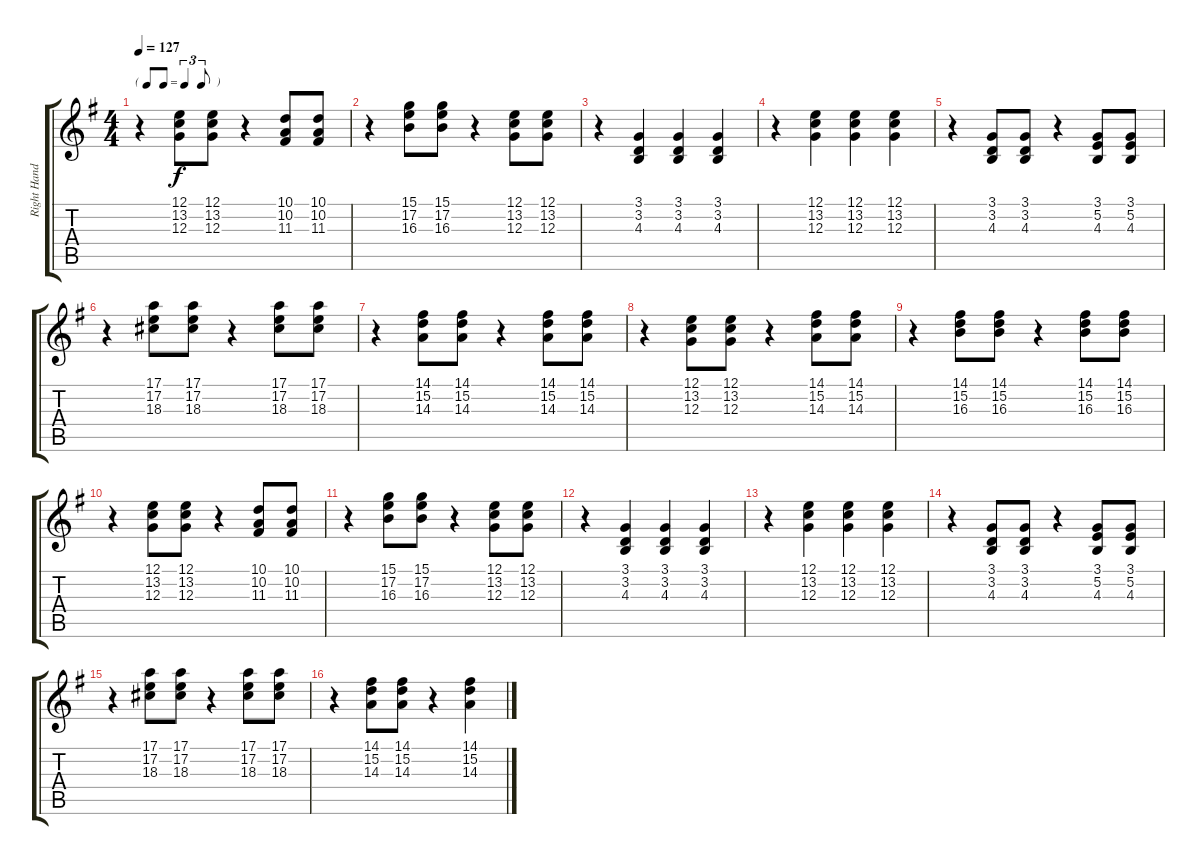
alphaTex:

\track ("Right Hand" "Right Hand") {instrument electricgrandpiano}
\staff {score tabs}
\tuning (E4 B3 G3 D3 A2 E2) {hide}
\ts (4 4)
\tf triplet8th
\tempo 127
\clef g2
\ks g
r.4{dy f} (12.1 13.2 12.3).8 (12.1 13.2 12.3).8 r.4 (10.1 10.2 11.3).8 (10.1 10.2 11.3).8 |
r.4 (15.1 17.2 16.3).8 (15.1 17.2 16.3).8 r.4 (12.1 13.2 12.3).8 (12.1 13.2 12.3).8 |
r.4 (3.1 3.2 4.3).4 (3.1 3.2 4.3).4 (3.1 3.2 4.3).4 |
r.4 (12.1 13.2 12.3).4 (12.1 13.2 12.3).4 (12.1 13.2 12.3).4 |
r.4 (3.1 3.2 4.3).8 (3.1 3.2 4.3).8 r.4 (3.1 5.2 4.3).8 (3.1 5.2 4.3).8 |
r.4 (17.1 17.2 18.3).8 (17.1 17.2 18.3).8 r.4 (17.1 17.2 18.3).8 (17.1 17.2 18.3).8 |
r.4 (14.1 15.2 14.3).8 (14.1 15.2 14.3).8 r.4 (14.1 15.2 14.3).8 (14.1 15.2 14.3).8 |
r.4 (12.1 13.2 12.3).8 (12.1 13.2 12.3).8 r.4 (14.1 15.2 14.3).8 (14.1 15.2 14.3).8 |
r.4 (14.1 15.2 16.3).8 (14.1 15.2 16.3).8 r.4 (14.1 15.2 16.3).8 (14.1 15.2 16.3).8 |
r.4 (12.1 13.2 12.3).8 (12.1 13.2 12.3).8 r.4 (10.1 10.2 11.3).8 (10.1 10.2 11.3).8 |
r.4 (15.1 17.2 16.3).8 (15.1 17.2 16.3).8 r.4 (12.1 13.2 12.3).8 (12.1 13.2 12.3).8 |
r.4 (3.1 3.2 4.3).4 (3.1 3.2 4.3).4 (3.1 3.2 4.3).4 |
r.4 (12.1 13.2 12.3).4 (12.1 13.2 12.3).4 (12.1 13.2 12.3).4 |
r.4 (3.1 3.2 4.3).8 (3.1 3.2 4.3).8 r.4 (3.1 5.2 4.3).8 (3.1 5.2 4.3).8 |
r.4 (17.1 17.2 18.3).8 (17.1 17.2 18.3).8 r.4 (17.1 17.2 18.3).8 (17.1 17.2 18.3).8 |
r.4 (14.1 15.2 14.3).8 (14.1 15.2 14.3).8 r.4 (14.1 15.2 14.3).4
